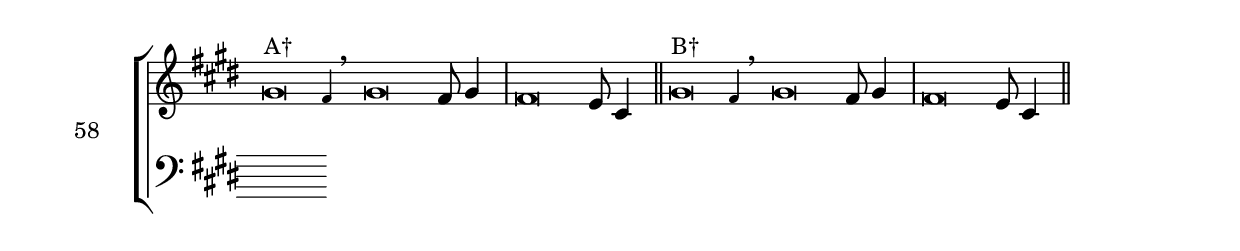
\version "2.18.2"
\version "2.18.2"

divisioMinima = {
    \bar ""
    \once \override BreathingSign.stencil = #ly:breathing-sign::divisio-minima
    \once \override BreathingSign.Y-offset = #0
    \breathe
}

dm = {
    \bar ""
    \once \override BreathingSign.stencil = #ly:breathing-sign::divisio-maior
    \once \override BreathingSign.Y-offset = #0
    \breathe
}
divisioMaxima = {
    \bar ""
    \once \override BreathingSign.stencil = #ly:breathing-sign::divisio-maxima
    \once \override BreathingSign.Y-offset = #0
    \breathe
}

fi = { \bar "||" }
ll = { \once \override LyricText.self-alignment-X = #LEFT }
sm = { \set melismaBusyProperties = #'() }
usm = { \unset melismaBusyProperties }

global = {
    \key cis \minor
    \cadenzaOn
    \set tieWaitForNote = ##t
    \autoBeamOff
    %\hide Staff.Stem
}

sopranoOneFlex = { \afterGrace gis'\breve^"A†" fis'4 \breathe \bar "" gis'\breve fis'8 gis'4 \bar "|" fis'\breve e'8 cis'4 \bar "||" }
sopranoOne = { gis'\breve^"A" fis'8 gis'4 \bar "|" fis'\breve e'8 cis'4 \bar "||"  }
sopranoTwoFlex = { \afterGrace gis'\breve^"B†" fis'4 \breathe \bar "" gis'\breve fis'8 gis'4 \bar "|" fis'\breve e'8 cis'4 \bar "||"  }
sopranoTwo = { gis'\breve^"B" fis'8 gis'4 \bar "|" fis'\breve e'8 cis'4 \bar "||"  }

altoOneFlex = {  }
altoOne = {   }
altoTwoFlex = {  }
altoTwo = {   }

tenorOneFlex = {  }
tenorOne = {  }
tenorTwoFlex = { }
tenorTwo = { }

bassOneFlex = { }
bassOne = {  }
bassTwoFlex = { }
bassTwo = {  }




sopMusic = {
    \global
    \voiceOne
    \sopranoOneFlex
    \sopranoTwoFlex
}
altoMusic = {
    \global
    \voiceTwo
    \altoOneFlex
    \altoTwoFlex
    %\altoOne
    %\altoTwo
}
tenorMusic = {
    \global
    \voiceOne
    \tenorOneFlex
    \tenorTwoFlex
    %\tenorOne
    %\tenorTwo
}
bassMusic = {
    \global
    \voiceTwo
    \bassOneFlex
    \bassTwoFlex
    %\bassOne
    %\bassTwo
}

\score {

    \header {
        %piece = \markup { \fontsize #2 \bold "LBI_3a" }
    }
    <<
        \transpose e e {



            \new ChoirStaff \with { instrumentName = #"58" } % LBI_7a
            <<
                \new Staff ="up"
                <<
                    \clef treble
                    \accidentalStyle forget
                    \new Voice = "Soprano" \sopMusic
                    \new Voice = "Alto" \altoMusic
                >>
                \new Staff ="down"
                <<
                    \clef bass
                    \accidentalStyle forget
                    \new Voice = "Tenor" \tenorMusic
                    \new Voice = "Bass" \bassMusic
                >>
            >>
        }
    >>

    \layout 
    { 
        ragged-last = ##t
        \context 
        { 
            \Staff 
            \remove Time_signature_engraver 
        } 

    } 

}
